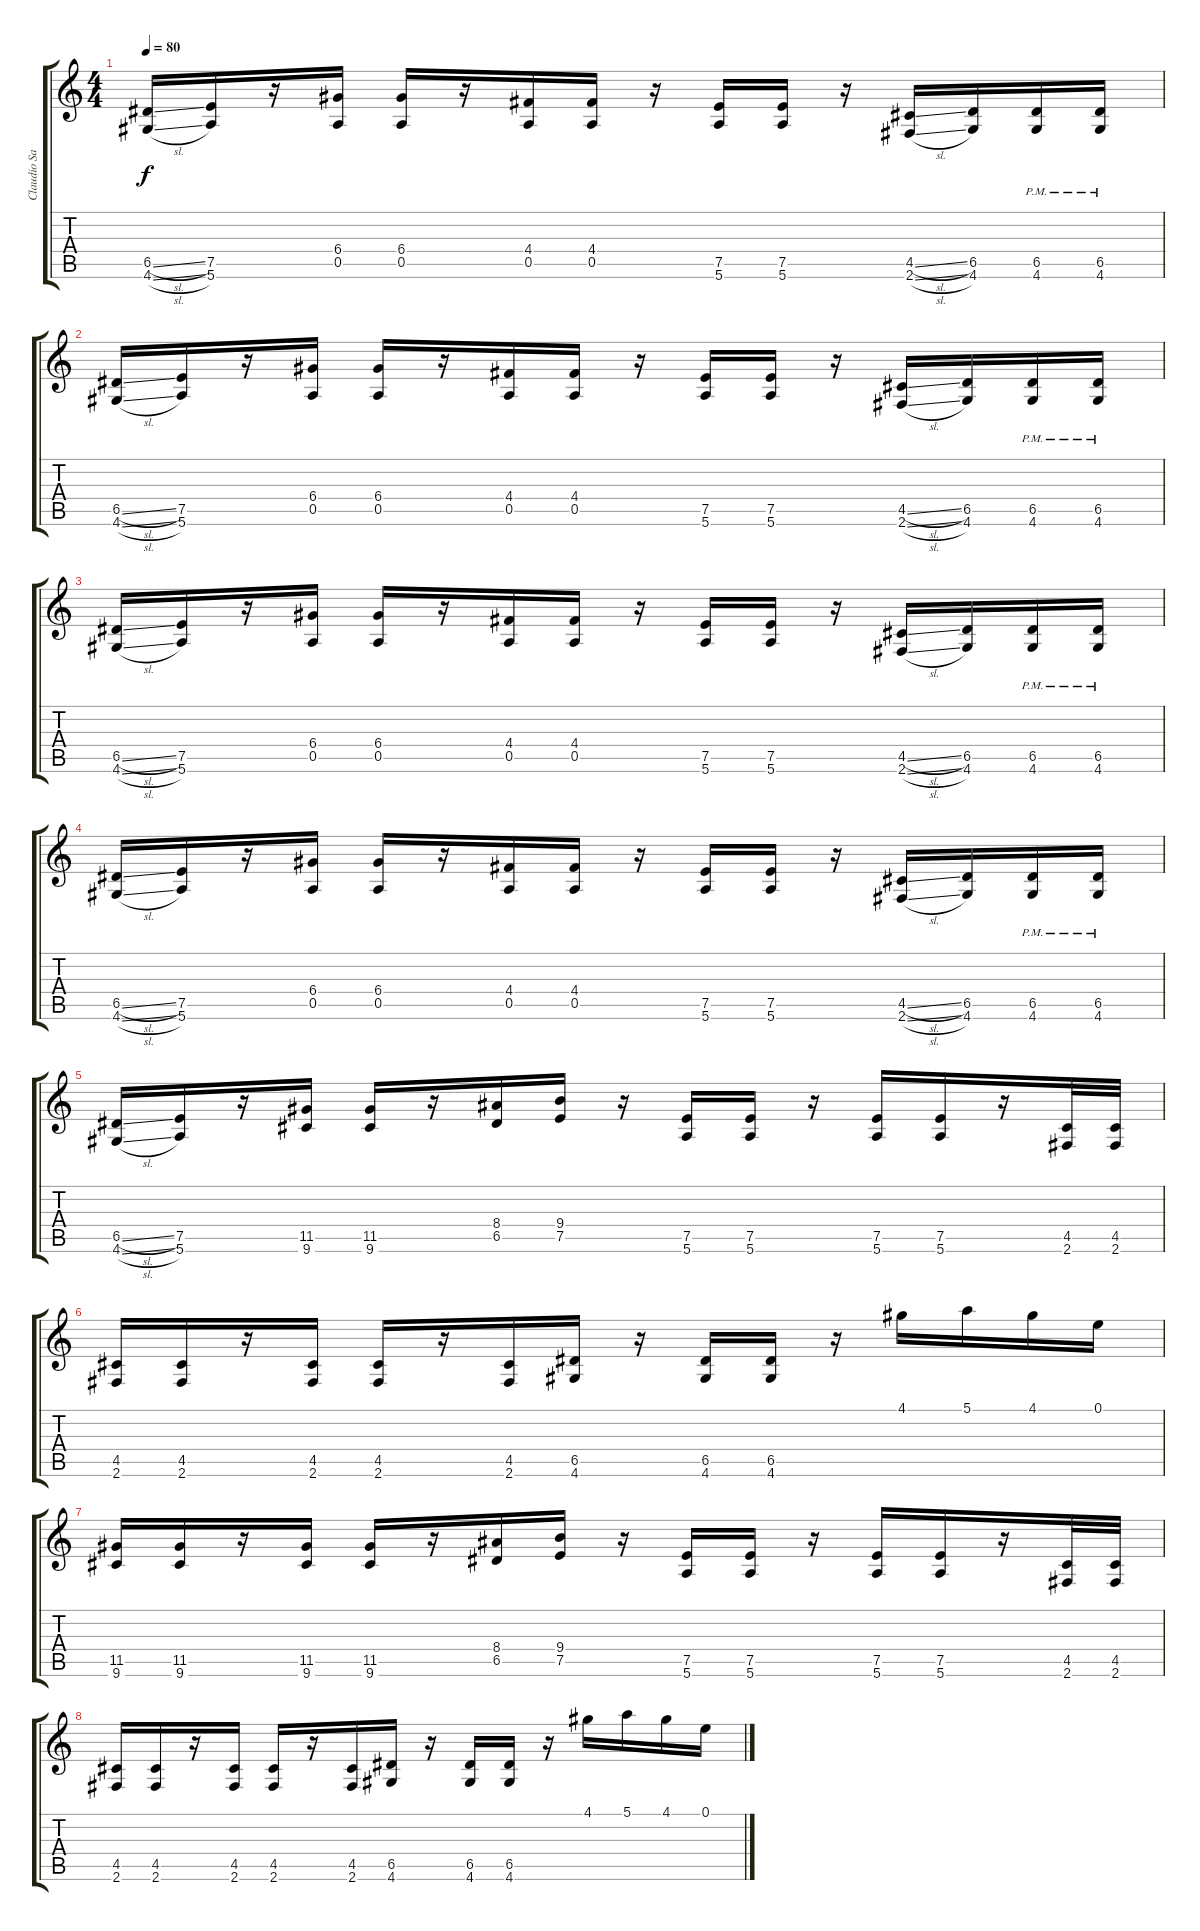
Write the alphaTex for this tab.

\track ("Claudio Sanchez" "Claudio Sa") {instrument distortionguitar}
\staff {score tabs}
\tuning (E4 B3 G3 D3 A2 E2) {hide}
\ts (4 4)
\tempo 80
\clef g2
\ks c
(6.5{sl} 4.6{sl}).16{dy f} (7.5 5.6).16 r.16 (6.4 0.5).16 (6.4 0.5).16 r.16 (4.4 0.5).16 (4.4 0.5).16 r.16 (7.5 5.6).16 (7.5 5.6).16 r.16 (4.5{sl} 2.6{sl}).16 (6.5 4.6).16 (6.5{pm} 4.6{pm}).16 (6.5{pm} 4.6{pm}).16 |
(6.5{sl} 4.6{sl}).16 (7.5 5.6).16 r.16 (6.4 0.5).16 (6.4 0.5).16 r.16 (4.4 0.5).16 (4.4 0.5).16 r.16 (7.5 5.6).16 (7.5 5.6).16 r.16 (4.5{sl} 2.6{sl}).16 (6.5 4.6).16 (6.5{pm} 4.6{pm}).16 (6.5{pm} 4.6{pm}).16 |
(6.5{sl} 4.6{sl}).16 (7.5 5.6).16 r.16 (6.4 0.5).16 (6.4 0.5).16 r.16 (4.4 0.5).16 (4.4 0.5).16 r.16 (7.5 5.6).16 (7.5 5.6).16 r.16 (4.5{sl} 2.6{sl}).16 (6.5 4.6).16 (6.5{pm} 4.6{pm}).16 (6.5{pm} 4.6{pm}).16 |
(6.5{sl} 4.6{sl}).16 (7.5 5.6).16 r.16 (6.4 0.5).16 (6.4 0.5).16 r.16 (4.4 0.5).16 (4.4 0.5).16 r.16 (7.5 5.6).16 (7.5 5.6).16 r.16 (4.5{sl} 2.6{sl}).16 (6.5 4.6).16 (6.5{pm} 4.6{pm}).16 (6.5{pm} 4.6{pm}).16 |
(6.5{sl} 4.6{sl}).16 (7.5 5.6).16 r.16 (11.5 9.6).16 (11.5 9.6).16 r.16 (8.4 6.5).16 (9.4 7.5).16 r.16 (7.5 5.6).16 (7.5 5.6).16 r.16 (7.5 5.6).16 (7.5 5.6).16 r.16 (4.5 2.6).32 (4.5 2.6).32 |
(4.5 2.6).16 (4.5 2.6).16 r.16 (4.5 2.6).16 (4.5 2.6).16 r.16 (4.5 2.6).16 (6.5 4.6).16 r.16 (6.5 4.6).16 (6.5 4.6).16 r.16 4.1.16 5.1.16 4.1.16 0.1.16 |
(11.5 9.6).16 (11.5 9.6).16 r.16 (11.5 9.6).16 (11.5 9.6).16 r.16 (8.4 6.5).16 (9.4 7.5).16 r.16 (7.5 5.6).16 (7.5 5.6).16 r.16 (7.5 5.6).16 (7.5 5.6).16 r.16 (4.5 2.6).32 (4.5 2.6).32 |
(4.5 2.6).16 (4.5 2.6).16 r.16 (4.5 2.6).16 (4.5 2.6).16 r.16 (4.5 2.6).16 (6.5 4.6).16 r.16 (6.5 4.6).16 (6.5 4.6).16 r.16 4.1.16 5.1.16 4.1.16 0.1.16
